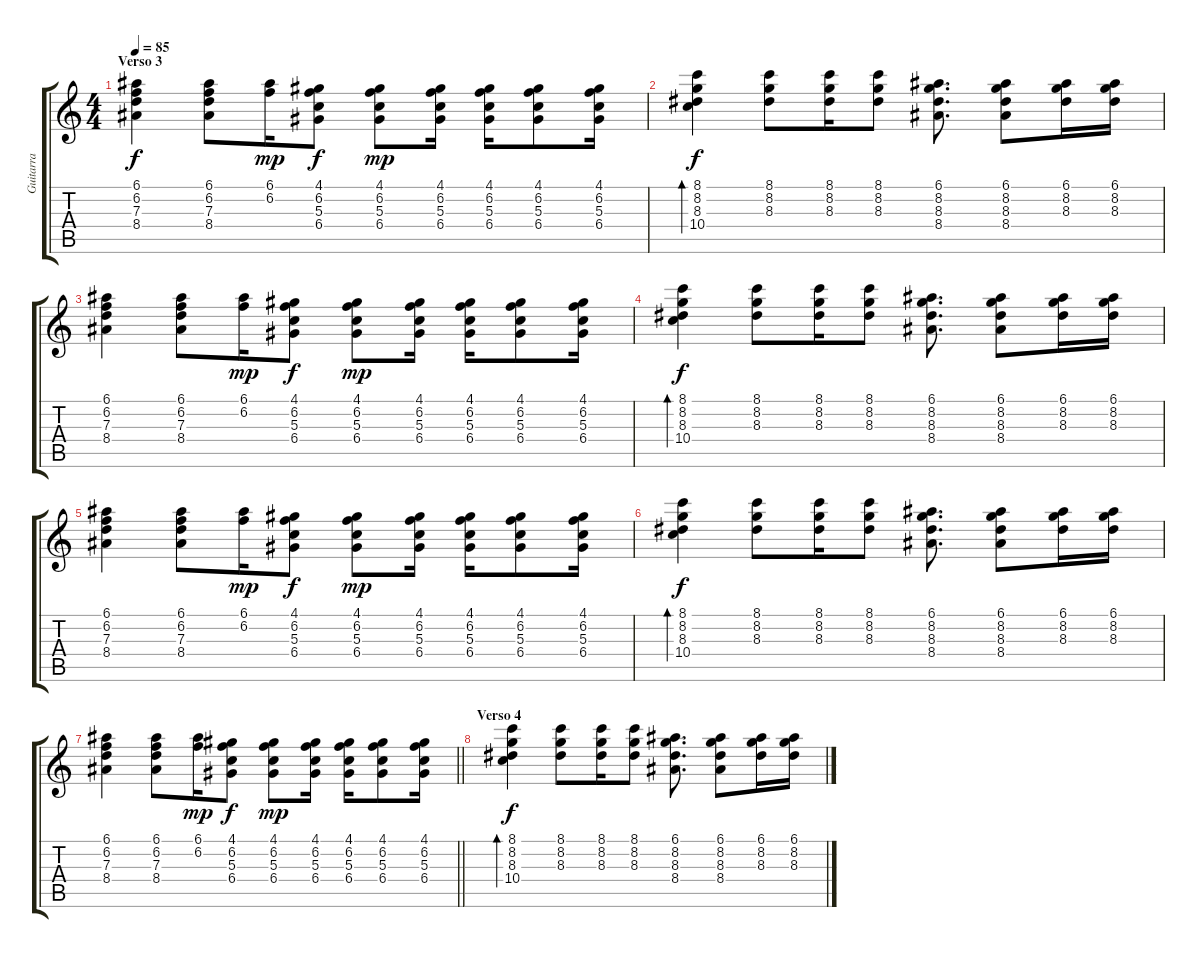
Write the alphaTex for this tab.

\track ("Guitarra" "Guitarra") {instrument acousticguitarsteel}
\staff {score tabs}
\tuning (E4 B3 G3 D3 A2 E2) {hide}
\ts (4 4)
\section ("" "Verso 3")
\tempo 85
\clef g2
\ks c
(6.1 6.2 7.3 8.4).4{dy f} (6.1 6.2 7.3 8.4).8 (6.1 6.2).16{dy mp} (4.1 6.2 5.3 6.4).8{dy f} (4.1 6.2 5.3 6.4).8{dy mp} (4.1 6.2 5.3 6.4).16 (4.1 6.2 5.3 6.4).16 (4.1 6.2 5.3 6.4).8 (4.1 6.2 5.3 6.4).16 |
(8.1 8.2 8.3 10.4).4{bd 30 dy f} (8.1 8.2 8.3).8 (8.1 8.2 8.3).16 (8.1 8.2 8.3).8 (6.1 8.2 8.3 8.4).8{d} (6.1 8.2 8.3 8.4).8 (6.1 8.2 8.3).16 (6.1 8.2 8.3).16 |
(6.1 6.2 7.3 8.4).4 (6.1 6.2 7.3 8.4).8 (6.1 6.2).16{dy mp} (4.1 6.2 5.3 6.4).8{dy f} (4.1 6.2 5.3 6.4).8{dy mp} (4.1 6.2 5.3 6.4).16 (4.1 6.2 5.3 6.4).16 (4.1 6.2 5.3 6.4).8 (4.1 6.2 5.3 6.4).16 |
(8.1 8.2 8.3 10.4).4{bd 30 dy f} (8.1 8.2 8.3).8 (8.1 8.2 8.3).16 (8.1 8.2 8.3).8 (6.1 8.2 8.3 8.4).8{d} (6.1 8.2 8.3 8.4).8 (6.1 8.2 8.3).16 (6.1 8.2 8.3).16 |
(6.1 6.2 7.3 8.4).4 (6.1 6.2 7.3 8.4).8 (6.1 6.2).16{dy mp} (4.1 6.2 5.3 6.4).8{dy f} (4.1 6.2 5.3 6.4).8{dy mp} (4.1 6.2 5.3 6.4).16 (4.1 6.2 5.3 6.4).16 (4.1 6.2 5.3 6.4).8 (4.1 6.2 5.3 6.4).16 |
(8.1 8.2 8.3 10.4).4{bd 30 dy f} (8.1 8.2 8.3).8 (8.1 8.2 8.3).16 (8.1 8.2 8.3).8 (6.1 8.2 8.3 8.4).8{d} (6.1 8.2 8.3 8.4).8 (6.1 8.2 8.3).16 (6.1 8.2 8.3).16 |
\barLineRight lightlight
(6.1 6.2 7.3 8.4).4 (6.1 6.2 7.3 8.4).8 (6.1 6.2).16{dy mp} (4.1 6.2 5.3 6.4).8{dy f} (4.1 6.2 5.3 6.4).8{dy mp} (4.1 6.2 5.3 6.4).16 (4.1 6.2 5.3 6.4).16 (4.1 6.2 5.3 6.4).8 (4.1 6.2 5.3 6.4).16 |
\section ("" "Verso 4")
(8.1 8.2 8.3 10.4).4{bd 30 dy f} (8.1 8.2 8.3).8 (8.1 8.2 8.3).16 (8.1 8.2 8.3).8 (6.1 8.2 8.3 8.4).8{d} (6.1 8.2 8.3 8.4).8 (6.1 8.2 8.3).16 (6.1 8.2 8.3).16
